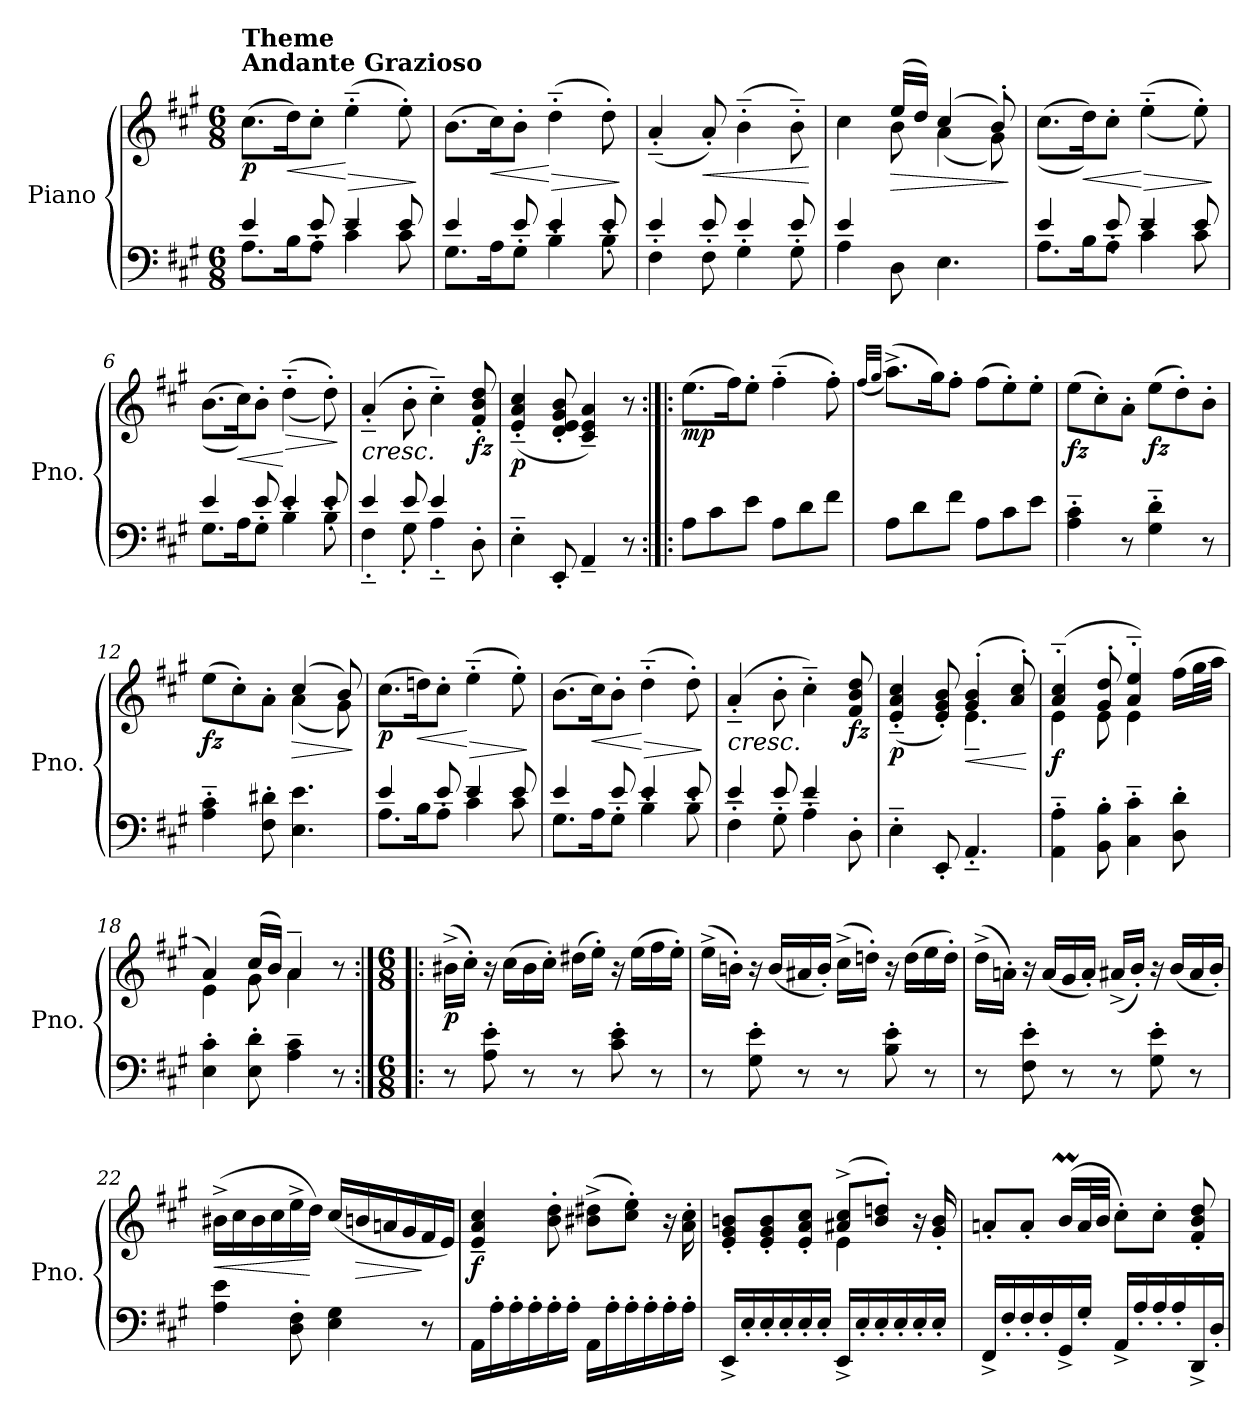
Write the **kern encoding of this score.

**kern	**kern	**dynam
*part1	*part1	*part1
*staff2	*staff1	*staff1/2
*I"Piano	*	*
*I'Pno.	*	*
*clefF4	*clefG2	*
*k[f#c#g#]	*k[f#c#g#]	*
*M6/8	*M6/8	*
*MM75	*MM75	*
=1	=1	=1
*^	*	*
!	!	!LO:TX:a:B:t=Andante Grazioso	!
!	!	!LO:TX:B:t=Theme	!
!	!	!	!LO:DY:b
8.A\L	4e/	(8.cc#\L	p
!	!	!	!LO:HP:b
16B\K	.	16dd\K)	<
8A'\J	8e'/	8cc#'\J	.
!	!	!	!LO:HP:n=1:b
4c#'~\	4e/	(4ee'~\	[ >
8c#'\	8e/	8ee'\)	.
*v	*v	*	*
.	.	]
=2	=2	=2
*^	*	*
8.G#\L	4e/	(8.b\L	.
!	!	!	!LO:HP:b
16A\K	.	16cc#\K)	<
8G#'\J	8e'>/	8b'\J	.
!	!	!	!LO:HP:n=1:b
4B'~\	4e/	(4dd'~\	[ >
8B'\	8e'/	8dd'\)	.
*v	*v	*	*
.	.	]
=3	=3	=3
*^	*	*
4F#'\	4e/	(4a'~/	.
!	!	!	!LO:HP:b
8F#'\	8e/	8a'/)	<
4G#'\	4e/	(4b'~\	.
8G#'\	8e/	8b'~\)	.
*v	*v	*	*
.	.	[
=4	=4	=4
*^	*^	*
4A\	4e/	4cc#\	4ryy	.
!	!	!	!	!LO:HP:b
8D\	2ryy	(16ee/LL	8b\	>
.	.	16dd/JJ)	.	.
4.E\	.	(4cc#/	(4a\	.
.	.	8b'/)	8g#\)	.
*v	*v	*	*	*
*	*v	*v	*
.	.	]
=5	=5	=5
*^	*	*
8.A\L	4e/	((8.cc#\L	.
!	!	!	!LO:HP:b
16B\K	.	16dd\K))	<
8A'\J	8e'/	8cc#'\J	.
!	!	!	!LO:HP:n=1:b
4c#'~\	4e/	((4ee'~\	[ >
8c#'\	8e/	8ee'\))	.
*v	*v	*	*
.	.	]
=6	=6	=6
*^	*	*
8.G#\L	4e/	((8.b\L	.
!	!	!	!LO:HP:b
16A\K	.	16cc#\K))	<
8G#'\J	8e'/	8b'\J	.
!	!	!	!LO:HP:n=1:b
4B'~\	4e/	((4dd'~\	[ >
8B'\	8e'/	8dd'\))	.
*v	*v	*	*
.	.	]
=7	=7	=7
*^	*	*
!	!	!	!LO:HP:b
4e/	4F#'~\	(4a'~/	<
8e/	8G#'\	8b'\	.
4e/	4A'~\	4cc#'~\)	.
!	!	!	!LO:DY:b
8D'\	8ryy	8f#/' 8b/' 8dd/'	fz
*v	*v	*	*
.	.	[
=8	=8	=8
!	!	!LO:DY:b
4E'~\	(4e/'~ 4a/'~ 4cc#/'~	p
8EE'/	8d/' 8e/' 8g#/' 8b/'	.
4AA~/	4c#/~ 4e/~ 4a/~)	.
8r	8r	.
=9:|!|:	=9:|!|:	=9:|!|:
!	!	!LO:DY:b
8A\L	(8.ee\L	mp
8c#\	.	.
.	16ff#\K)	.
8e\J	8ee'\J	.
8A\L	(4ff#'~\	.
8d\	.	.
8f#\J	8ff#'\)	.
=10	=10	=10
.	(32qff#/LLL	.
.	32qgg#/JJJ	.
8A\L	(8.aa^\L)	.
8d\	.	.
.	16gg#\K)	.
8f#\J	8ff#'\J	.
8A\L	(8ff#\L	.
8c#\	8ee'\)	.
8e\J	8ee'\J	.
=11	=11	=11
!	!	!LO:DY:b
4A\'~ 4c#\'~	(8ee\L	fz
.	8cc#'\)	.
8r	8a'\J	.
!	!	!LO:DY:b
4G#\'~ 4d\'~	(8ee\L	fz
.	8dd'\)	.
8r	8b'\J	.
=12	=12	=12
*	*^	*
!	!	!	!LO:DY:b
4A\'~ 4c#\'~	(>8ee\L	4.ryy	fz
.	8cc#'>\)	.	.
8F#\' 8d#X\'	8a'>\J	.	.
!	!	!	!LO:HP:b
4.E\ 4.e\	(4cc#/	(4a\	>
.	8b/)	8g#\)	.
*	*v	*v	*
.	.	]
=13	=13	=13
*^	*	*
!	!	!	!LO:DY:b
8.A\L	4e/	(8.cc#\L	p
!	!	!	!LO:HP:b
16B\K	.	16ddn\K)	<
8A'\J	8e/	8cc#'\J	.
!	!	!	!LO:HP:n=1:b
4c#'~\	4e/	(4ee'~\	[ >
8c#'\	8e/	8ee'\)	.
*v	*v	*	*
.	.	]
=14	=14	=14
*^	*	*
8.G#\L	4e/	(8.b\L	.
!	!	!	!LO:HP:b
16A\K	.	16cc#\K)	<
8G#'\J	8e/	8b'\J	.
!	!	!	!LO:HP:n=1:b
4B'~\	4e/	(4dd'~\	[ >
8B'\	8e/	8dd'\)	.
*v	*v	*	*
.	.	]
=15	=15	=15
*^	*	*
!	!	!	!LO:HP:b
4F#'~\	4e/	(4a'~/	<
8G#'\	8e/	8b'\	.
4A'~\	4e/	4cc#'~\)	.
!	!	!	!LO:DY:b
8D'>\	8ryy	8f#/ 8b/ 8dd/	fz
*v	*v	*	*
.	.	[
=16	=16	=16
*	*^	*
!	!	!	!LO:DY:b
4E'~\	(<4e/'~ 4a/'~ 4cc#/'~	4.ryy	p
8EE'/	8e/'< 8g#/'< 8b/'<)	.	.
!	!	!	!LO:HP:b
4.AA'~/	(4g#/' 4b/'	4.e~\	<
.	8a/'> 8cc#/'>)	.	.
*	*v	*v	*
.	.	[
=17	=17	=17
*	*^	*
!	!	!	!LO:DY:b
4AA\'~ 4A\'~	(4a/'~ 4cc#/'~	4e\	f
8BB\' 8B\'	8g#/' 8dd/'	8e\	.
4C#\'~ 4c#\'~	4a/'~ 4ee/'~)	4e\	.
8D\' 8d\'	(>16ff#\LL	8ryy	.
.	32gg#\L	.	.
.	32aa\JJJ	.	.
=18	=18	=18	=18
4E\' 4c#\'	4a/)	4e\	.
8E\' 8d\'	(16cc#/LL	8g#\	.
.	16b/JJ)	.	.
4A\~ 4c#\~	4a~/	4a\	.
8r	8r	8ryy	.
*	*v	*v	*
=19:|!|:	=19:|!|:	=19:|!|:
*M6/8	*M6/8	*
*	*^	*
!	!LO:TX:B:t=Variation I	!	!
!	!	!	!LO:DY:b
*	*v	*v	*
8r	(16b#X^\LL	p
.	16cc#'\JJ)	.
8A\' 8e\'	16r	.
.	(16cc#\LL	.
8r	16b#\	.
.	16cc#'\JJ)	.
8r	(16dd#X\LL	.
.	16ee'\JJ)	.
8c#\' 8e\'	16r	.
.	(16ee\LL	.
8r	16ff#\	.
.	16ee'\JJ)	.
=20	=20	=20
8r	(16ee^\LL	.
.	16bn'\JJ)	.
8G#\' 8e\'	16r	.
.	(16b/LL	.
8r	16a#X/	.
.	16b'/JJ)	.
8r	(16cc#^\LL	.
.	16ddn'\JJ)	.
8B\' 8e\'	16r	.
.	(16dd\LL	.
8r	16ee\	.
.	16dd'\JJ)	.
=21	=21	=21
8r	(16dd^\LL	.
.	16an'\JJ)	.
8F#\' 8e\'	16r	.
.	(16a/LL	.
8r	16g#/	.
.	16a'/JJ)	.
8r	(16a#X^>/LL	.
.	16b'/JJ)	.
8G#\' 8e\'	16r	.
.	(16b/LL	.
8r	16a#/	.
.	16b'/JJ)	.
=22	=22	=22
!	!	!LO:HP:b
4A\ 4e\	(16b#X^\LL	<
.	16cc#\	.
.	16b#\	.
.	16cc#\	.
8D\' 8F#\'	16ee^\	.
.	16dd\JJ)	[
4E\ 4G#\	(16cc#/LL	.
!	!	!LO:HP:b
.	16bn/	>
.	16an/	.
.	16g#/	.
8r	16f#/	]
.	16e/JJ)	.
=23	=23	=23
!	!	!LO:DY:b
16AA\LL	4e/~> 4a/~> 4cc#/~>	f
16A'\	.	.
16A'\	.	.
16A'\	.	.
16A'\	8b\' 8dd\'	.
16A'\JJ	.	.
16AA\LL	(8b#X\^ 8dd#X\^L	.
16A'\	.	.
16A'\	8cc#\' 8ee\'J)	.
16A'\	.	.
16A'\	16r	.
16A'\JJ	16a\' 16cc#\'	.
=24	=24	=24
*	*^	*
16EE^/LL	8e/' 8g#/' 8bn/'L	4.ryy	.
16E'/	.	.	.
16E'/	8e/' 8g#/' 8b/'	.	.
16E'/	.	.	.
16E'/	8e/' 8a/' 8cc#/'J	.	.
16E'/JJ	.	.	.
16EE^/LL	(8a#X/^ 8cc#/^L	4e\	.
16E'/	.	.	.
16E'/	8b/' 8ddn/'J)	.	.
16E'/	.	.	.
16E'/	16r	8ryy	.
16E'/JJ	16g#/'< 16b/'<	.	.
*	*v	*v	*
=25	=25	=25
16FF#^/LL	8an'/L	.
16F#'/	.	.
16F#'/	8a'/J	.
16F#'/	.	.
16GG#^/	(<16bM/LL	.
16G#'/JJ	32a/L	.
.	32b/JJJ	.
16AA^/LL	8cc#'\L)	.
16A'/	.	.
16A'/	8cc#'\J	.
16A'/	.	.
16DD^/	8f#/' 8b/' 8dd/'	.
16D'/JJ	.	.
=	=	=
*-	*-	*-
